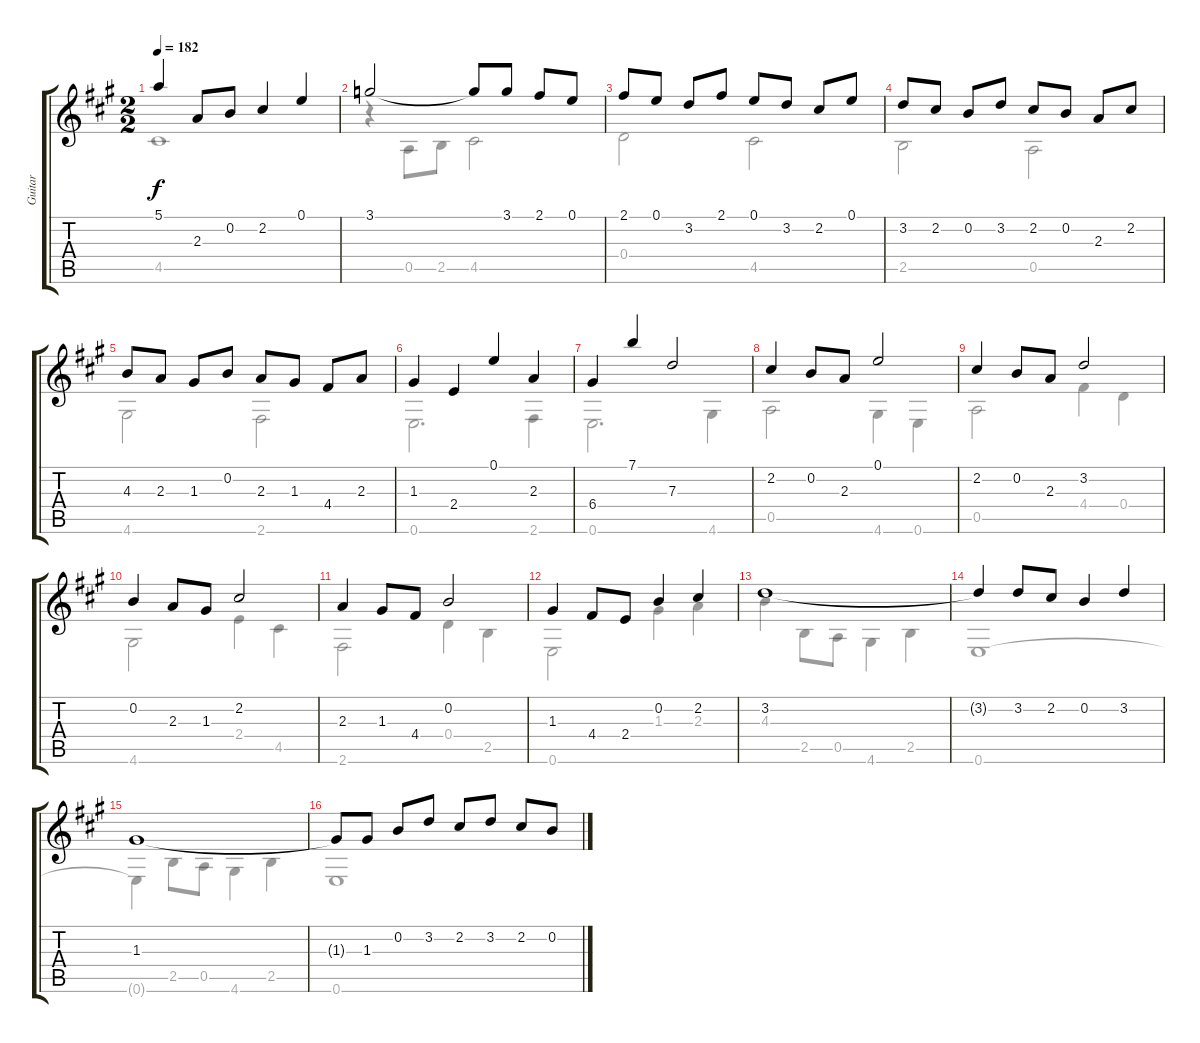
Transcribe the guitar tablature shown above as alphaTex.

\track ("Guitar" "Guitar") {instrument acousticguitarnylon}
\staff {score tabs}
\tuning (E4 B3 G3 D3 A2 E2) {hide}
\voice
\ts (2 2)
\tempo 182
\clef g2
\ks a
5.1.4{dy f} 2.3.8 0.2.8 2.2.4 0.1.4 |
3.1.2 3.1{t}.8 3.1.8 2.1.8 0.1.8 |
2.1.8 0.1.8 3.2.8 2.1.8 0.1.8 3.2.8 2.2.8 0.1.8 |
3.2.8 2.2.8 0.2.8 3.2.8 2.2.8 0.2.8 2.3.8 2.2.8 |
4.3.8 2.3.8 1.3.8 0.2.8 2.3.8 1.3.8 4.4.8 2.3.8 |
1.3.4 2.4.4 0.1.4 2.3.4 |
6.4.4 7.1.4 7.3.2 |
2.2.4 0.2.8 2.3.8 0.1.2 |
2.2.4 0.2.8 2.3.8 3.2.2 |
0.2.4 2.3.8 1.3.8 2.2.2 |
2.3.4 1.3.8 4.4.8 0.2.2 |
1.3.4 4.4.8 2.4.8 0.2.4 2.2.4 |
3.2.1 |
3.2{t}.4 3.2.8 2.2.8 0.2.4 3.2.4 |
1.3.1 |
1.3{t}.8 1.3.8 0.2.8 3.2.8 2.2.8 3.2.8 2.2.8 0.2.8
\voice
\clef g2
\ottava regular
\simile none
\ks a
4.5.1{dy f} |
r.4 0.5.8 2.5.8 4.5.2 |
0.4.2 4.5.2 |
2.5.2 0.5.2 |
4.6.2 2.6.2 |
0.6.2{d} 2.6.4 |
0.6.2{d} 4.6.4 |
0.5.2 4.6.4 0.6.4 |
0.5.2 4.4.4 0.4.4 |
4.6.2 2.4.4 4.5.4 |
2.6.2 0.4.4 2.5.4 |
0.6.2 1.3.4 2.3.4 |
4.3.4 2.5.8 0.5.8 4.6.4 2.5.4 |
0.6.1 |
0.6{t}.4 2.5.8 0.5.8 4.6.4 2.5.4 |
0.6.1
